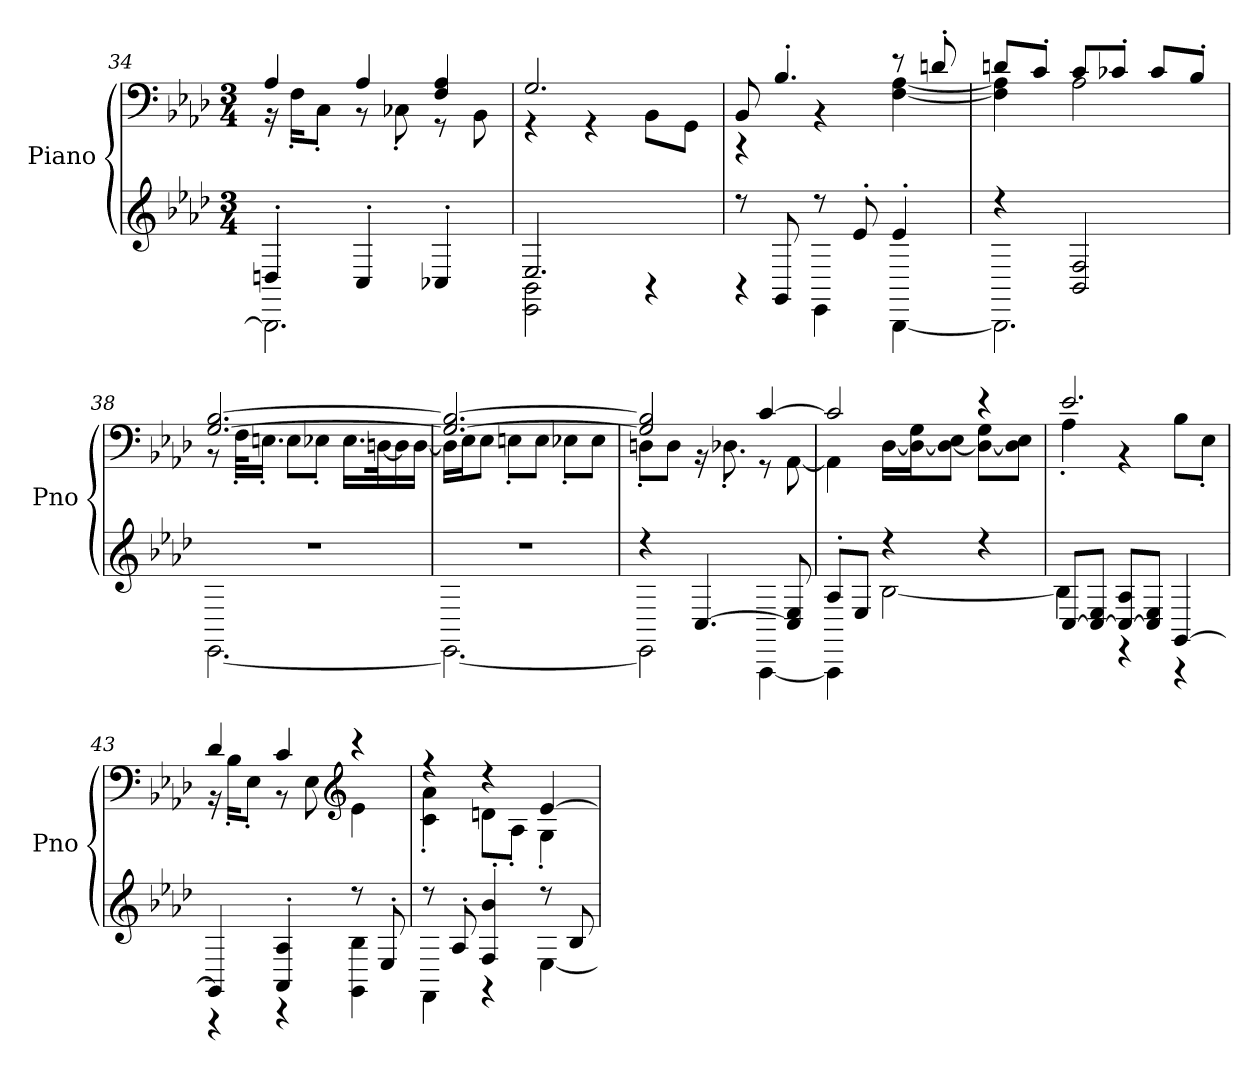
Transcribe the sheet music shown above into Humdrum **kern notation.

**kern	**kern
*part1	*part1
*staff2	*staff1
*I"Piano	*
*I'Pno	*
*clefG2	*clefF4
*k[b-e-a-d-]	*k[b-e-a-d-]
*M3/4	*M3/4
=34	=34
*^	*^
4Dn'/	2.BBB-\]	4A-/	16r
.	.	.	16F'\KL
.	.	.	8C'\J
4C'/	.	4A-/	8r
.	.	.	8C-X'\
4C-X'/	.	4F/ 4A-/	8r
.	.	.	8BB-\
=35	=35	=35	=35
2.E-/	2EE-\ 2BB-\	2.G/	4r
.	.	.	4r
.	4r	.	8BB-\L
.	.	.	8GG\J
!!LO:PB:g=z	!!
=36	=36	=36	=36
8r	4r	8BB-/	4r
8GG/	.	4.B-'/	.
8r	4EE-\	.	4r
8e-'/	.	.	.
4e-'/	[4BBB-\	8r	[4F\ [4A-\
.	.	8dn'/	.
=37	=37	=37	=37
4r	2.BBB-\]	8dn/L	4F\] 4A-\]
.	.	8c'/J	.
2BB-/ 2F/	.	8c/L	2A-\
.	.	8c-X'/J	.
.	.	8c-/L	.
.	.	8B-'/J	.
=38	=38	=38	=38
2.r	[2.EE-\	[2.G/ [2.B-/	8r
.	.	.	32F'\KLL
.	.	.	16.En'\JJ
.	.	.	8E\L
.	.	.	8E-X'\J
.	.	.	16.E-\LL
.	.	.	[32Dn\K
.	.	.	16D\]
.	.	.	[16D\JJ
=39	=39	=39	=39
2.r	2.EE-\_	2.G/_ 2.B-/_	16D\LL]
.	.	.	16E-\J
.	.	.	8E-\J
.	.	.	8En'\L
.	.	.	8E\J
.	.	.	8E-X'\L
.	.	.	8E-\J
=40	=40	=40	=40
4r	2EE-\]	2G/] 2B-/]	8Dn'\L
.	.	.	8D\J
[4.C/	.	.	16r
.	.	.	8.D-X'\
.	[4AAA-\	[4c/	8r
8C/] 8E-/	.	.	[8AA-\
!!LO:LB:g=z	!!
=41	=41	=41	=41
8A-'/L	4AAA-\]	2c/]	4AA-\]
8E-/J	.	.	.
4r	[2B-\	.	[16D-\LL
.	.	.	16D-\_ 16G\J
.	.	.	8D-\_ 8E-\J
4r	.	4r	8D-\_ 8G\L
.	.	.	8D-\] 8E-\J
=42	=42	=42	=42
[8C/L	4B-\]	2.e-/	4A-'\
8C/_ 8E-/J	.	.	.
8C/_ 8A-/L	4r	.	4r
8C/] 8E-/J	.	.	.
[4GG/	4r	.	8B-\L
.	.	.	8E-'\J
=43	=43	=43	=43
4GG/]	4r	4d-/	16r
.	.	.	16B-'\KL
.	.	.	8E-'\J
4AA-/' 4A-/'	4r	4c/	8r
.	.	.	8E-\
*	*	*clefG2	*
8r	4GG\ 4B-\	4r	4e-\
8E-'/	.	.	.
=44	=44	=44	=44
8r	4FF\	4r	4c\' 4a-\'
8A-'/	.	.	.
4F/' 4b-/'	4r	4r	8dn\L
.	.	.	8A-'\J
8r	[4E-\	[4e-/	4G'\
8B-/	.	.	.
*v	*v	*	*
*	*v	*v
=	=
*-	*-
